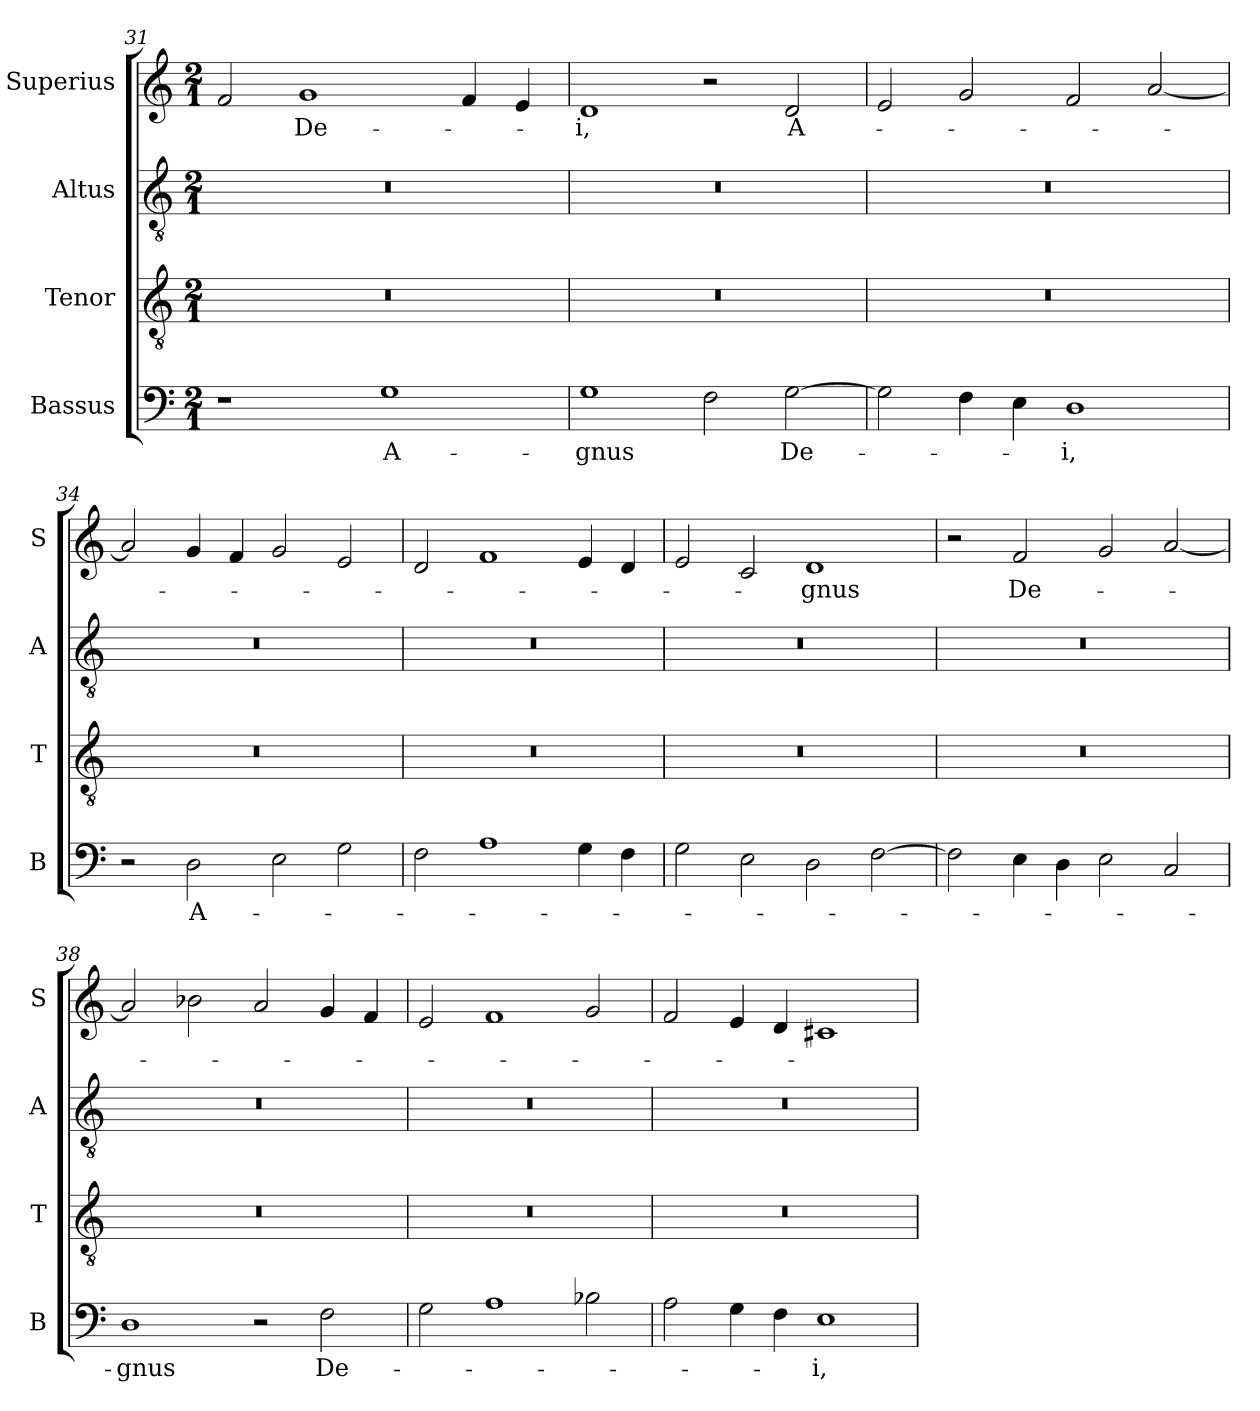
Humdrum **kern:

**kern	**text	**kern	**kern	**kern	**text
*part4	*part4	*part3	*part2	*part1	*part1
*staff4	*staff4	*staff3	*staff2	*staff1	*staff1
*I"Bassus	*	*I"Tenor	*I"Altus	*I"Superius	*
*I'B	*	*I'T	*I'A	*I'S	*
*clefF4	*	*clefGv2	*clefGv2	*clefG2	*
*k[]	*	*k[]	*k[]	*k[]	*
*M2/1	*	*M2/1	*M2/1	*M2/1	*
=31	=31	=31	=31	=31	=31
1r	.	0r	0r	2f	.
.	.	.	.	1g	De-
1G	A-	.	.	.	.
.	.	.	.	4f	.
.	.	.	.	4e	.
=32	=32	=32	=32	=32	=32
1G	-gnus	0r	0r	1d	-i,
2F	.	.	.	2r	.
!	!	!	!	!	!LO:LY:i
[2G	De-	.	.	2d	A-
=33	=33	=33	=33	=33	=33
2G]	.	0r	0r	2e	.
4F	.	.	.	2g	.
4E	.	.	.	.	.
1D	-i,	.	.	2f	.
.	.	.	.	[2a	.
=34	=34	=34	=34	=34	=34
2r	.	0r	0r	2a]	.
!	!LO:LY:i	!	!	!	!
2D	A-	.	.	4g	.
.	.	.	.	4f	.
2E	.	.	.	2g	.
2G	.	.	.	2e	.
=35	=35	=35	=35	=35	=35
2F	.	0r	0r	2d	.
1A	.	.	.	1f	.
4G	.	.	.	4e	.
4F	.	.	.	4d	.
=36	=36	=36	=36	=36	=36
2G	.	0r	0r	2e	.
2E	.	.	.	2c	.
!	!	!	!	!	!LO:LY:i
2D	.	.	.	1d	-gnus
[2F	.	.	.	.	.
=37	=37	=37	=37	=37	=37
2F]	.	0r	0r	2r	.
!	!	!	!	!	!LO:LY:i
4E	.	.	.	2f	De-
4D	.	.	.	.	.
2E	.	.	.	2g	.
2C	.	.	.	[2a	.
=38	=38	=38	=38	=38	=38
!	!LO:LY:i	!	!	!	!
1D	-gnus	0r	0r	2a]	.
.	.	.	.	2b-X	.
2r	.	.	.	2a	.
!	!LO:LY:i	!	!	!	!
2F	De-	.	.	4g	.
.	.	.	.	4f	.
=39	=39	=39	=39	=39	=39
2G	.	0r	0r	2e	.
1A	.	.	.	1f	.
2B-X	.	.	.	2g	.
=40	=40	=40	=40	=40	=40
2A	.	0r	0r	2f	.
4G	.	.	.	4e	.
4F	.	.	.	4d	.
!	!LO:LY:i	!	!	!	!
1E	-i,	.	.	1c#X	.
=	=	=	=	=	=
*-	*-	*-	*-	*-	*-
